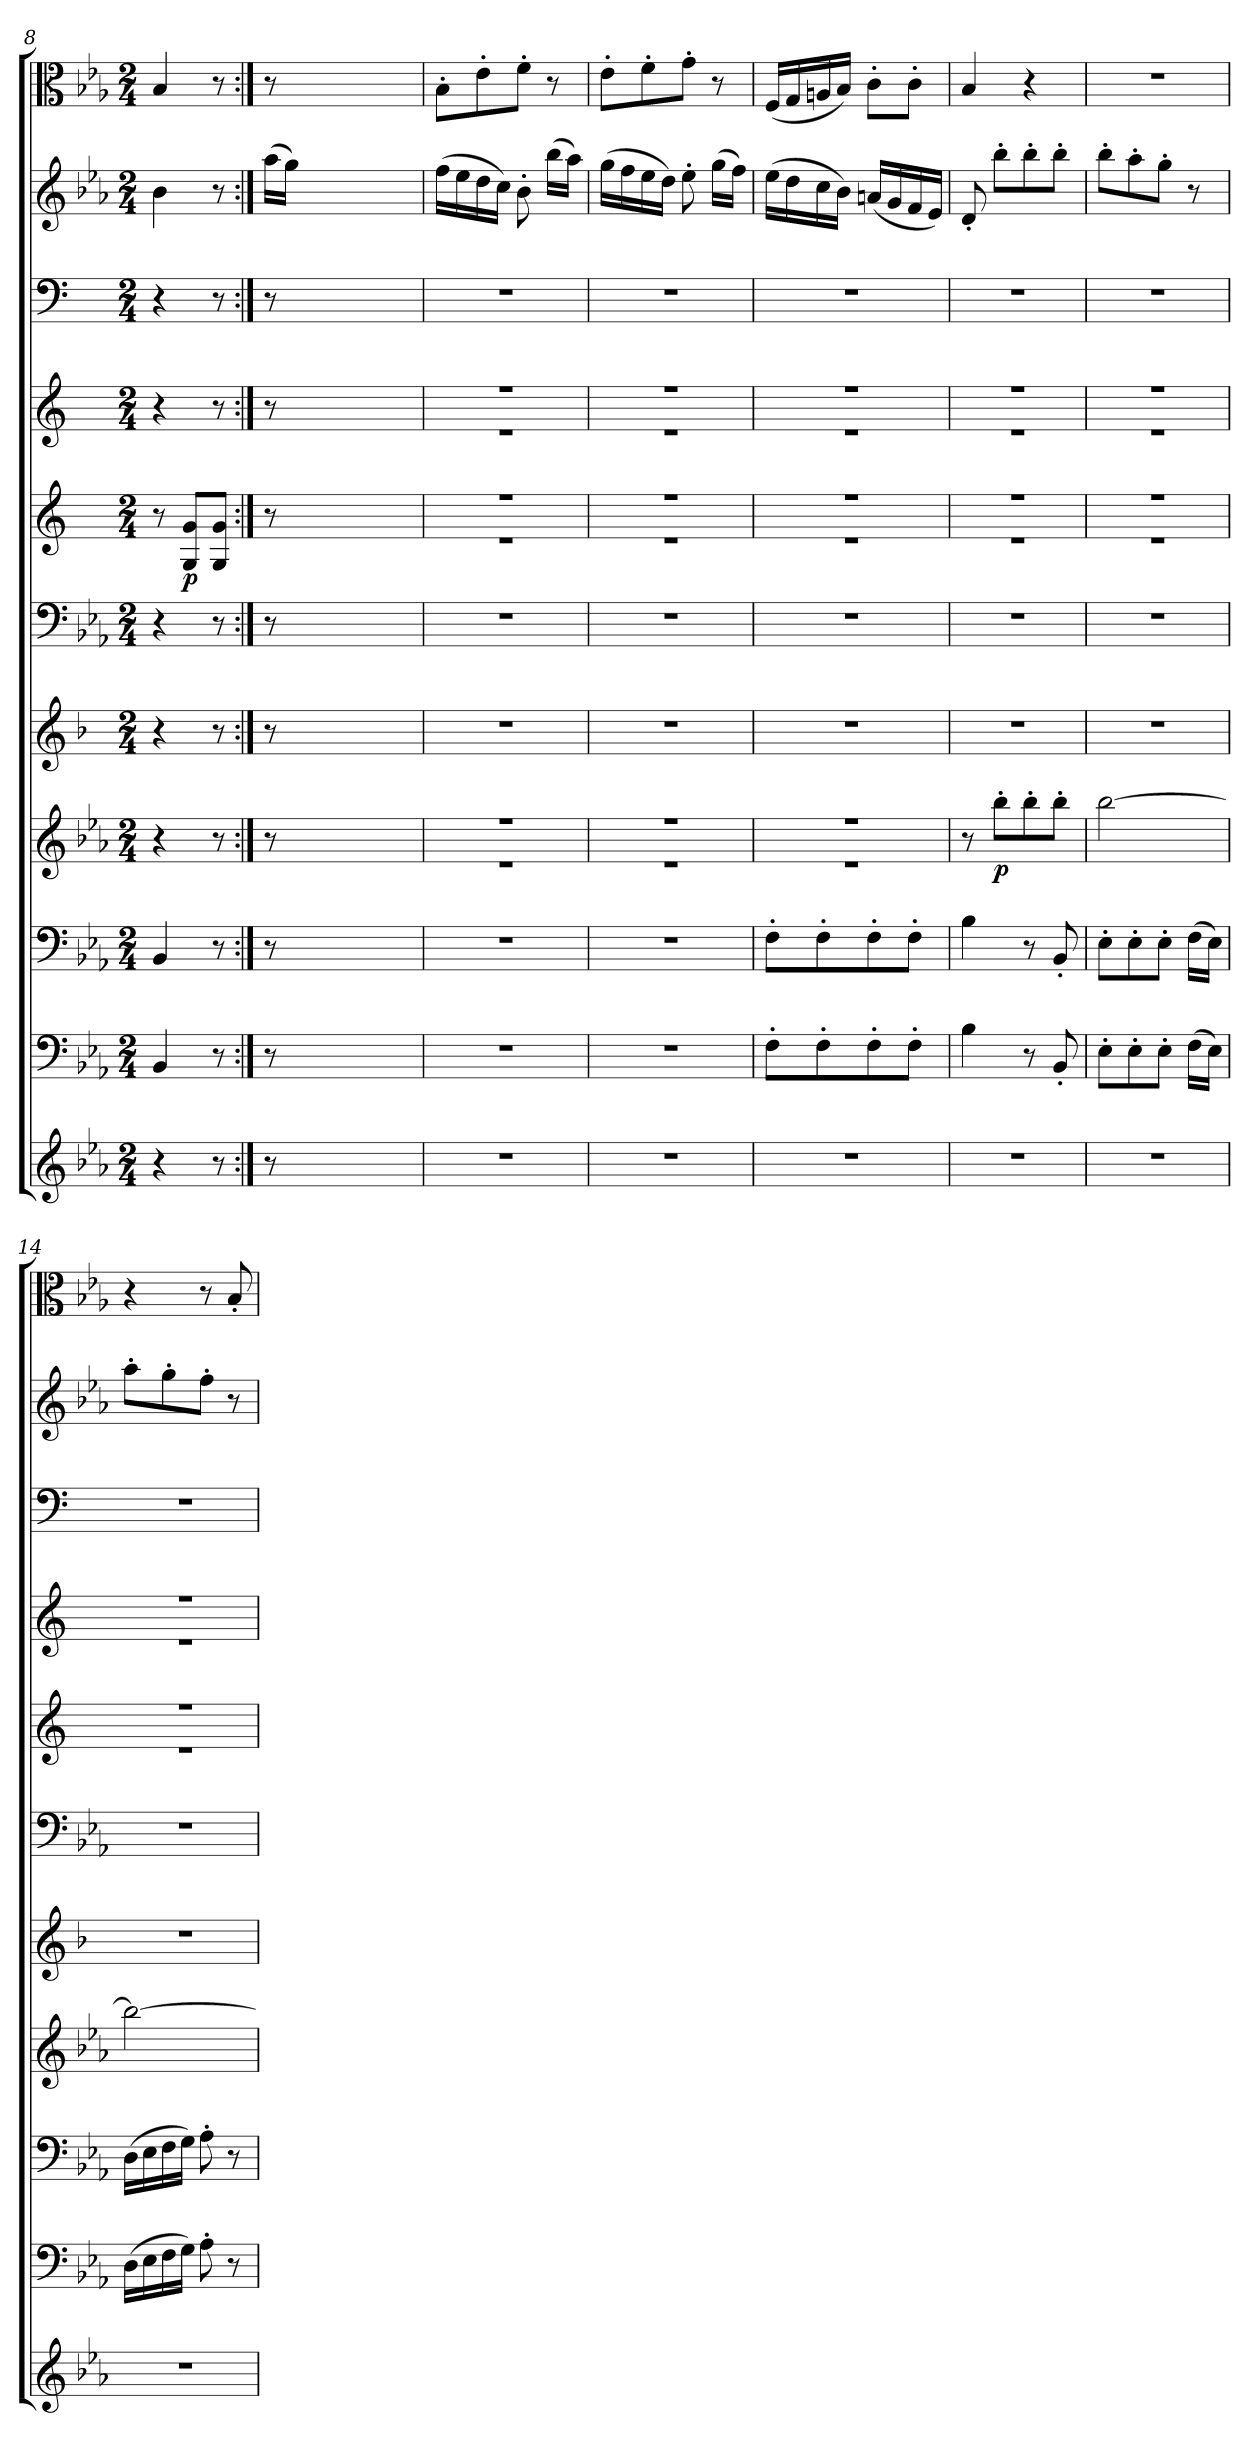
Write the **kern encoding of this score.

**kern	**kern	**kern	**kern	**dynam	**kern	**kern	**kern	**dynam	**kern	**kern	**kern	**kern
*part11	*part10	*part9	*part8	*part8	*part7	*part6	*part5	*part5	*part4	*part3	*part2	*part1
*staff11	*staff10	*staff9	*staff8	*staff8	*staff7	*staff6	*staff5	*staff5	*staff4	*staff3	*staff2	*staff1
*clefG2	*clefF4	*clefF4	*clefG2	*	*clefG2	*clefF4	*clefG2	*	*clefG2	*clefF4	*clefG2	*clefC3
*k[b-e-a-]	*k[b-e-a-]	*k[b-e-a-]	*k[b-e-a-]	*	*k[b-]	*k[b-e-a-]	*k[]	*	*k[]	*k[]	*k[b-e-a-]	*k[b-e-a-]
*E-:	*E-:	*E-:	*E-:	*	*	*E-:	*	*	*	*	*E-:	*E-:
*M2/4	*M2/4	*M2/4	*M2/4	*	*M2/4	*M2/4	*M2/4	*	*M2/4	*M2/4	*M2/4	*M2/4
=8	=8	=8	=8	=8	=8	=8	=8	=8	=8	=8	=8	=8
4r	4BB-/	4BB-/	4r	.	4r	4r	8r	.	4r	4r	4b-\	4B-/
.	.	.	.	.	.	.	8G/ 8g/L	p	.	.	.	.
8r	8r	8r	8r	.	8r	8r	8G/ 8g/J	.	8r	8r	8r	8r
=:|!	=:|!	=:|!	=:|!	=:|!	=:|!	=:|!	=:|!	=:|!	=:|!	=:|!	=:|!	=:|!
8r	8r	8r	8r	.	8r	8r	8r	.	8r	8r	(16aa-\LL	8r
.	.	.	.	.	.	.	.	.	.	.	16gg\JJ)	.
16ryy	16ryy	16ryy	16ryy	.	16ryy	16ryy	16ryy	.	16ryy	16ryy	16ryy	16ryy
16ryy	16ryy	16ryy	16ryy	.	16ryy	16ryy	16ryy	.	16ryy	16ryy	16ryy	16ryy
16ryy	16ryy	16ryy	16ryy	.	16ryy	16ryy	16ryy	.	16ryy	16ryy	16ryy	16ryy
16ryy	16ryy	16ryy	16ryy	.	16ryy	16ryy	16ryy	.	16ryy	16ryy	16ryy	16ryy
16ryy	16ryy	16ryy	16ryy	.	16ryy	16ryy	16ryy	.	16ryy	16ryy	16ryy	16ryy
16ryy	16ryy	16ryy	16ryy	.	16ryy	16ryy	16ryy	.	16ryy	16ryy	16ryy	16ryy
=9	=9	=9	=9	=9	=9	=9	=9	=9	=9	=9	=9	=9
*	*	*	*^	*	*	*	*^	*	*^	*	*	*
2r	2r	2r	2r	2r	.	2r	2r	2r	2r	.	2r	2r	2r	(16ff\LL	8B-'\L
.	.	.	.	.	.	.	.	.	.	.	.	.	.	16ee-\	.
.	.	.	.	.	.	.	.	.	.	.	.	.	.	16dd\	8e-'\
.	.	.	.	.	.	.	.	.	.	.	.	.	.	16cc\JJ)	.
.	.	.	.	.	.	.	.	.	.	.	.	.	.	8b-'\	8f'\J
.	.	.	.	.	.	.	.	.	.	.	.	.	.	(16bb-\LL	8r
.	.	.	.	.	.	.	.	.	.	.	.	.	.	16aa-\JJ)	.
=10	=10	=10	=10	=10	=10	=10	=10	=10	=10	=10	=10	=10	=10	=10	=10
2r	2r	2r	2r	2r	.	2r	2r	2r	2r	.	2r	2r	2r	(16gg\LL	8e-'\L
.	.	.	.	.	.	.	.	.	.	.	.	.	.	16ff\	.
.	.	.	.	.	.	.	.	.	.	.	.	.	.	16ee-\	8f'\
.	.	.	.	.	.	.	.	.	.	.	.	.	.	16dd\JJ)	.
.	.	.	.	.	.	.	.	.	.	.	.	.	.	8ee-'\	8g'\J
.	.	.	.	.	.	.	.	.	.	.	.	.	.	(16gg\LL	8r
.	.	.	.	.	.	.	.	.	.	.	.	.	.	16ff\JJ)	.
=11	=11	=11	=11	=11	=11	=11	=11	=11	=11	=11	=11	=11	=11	=11	=11
2r	8F'\L	8F'\L	2r	2r	.	2r	2r	2r	2r	.	2r	2r	2r	(16ee-\LL	(16F/LL
.	.	.	.	.	.	.	.	.	.	.	.	.	.	16dd\	16G/
.	8F'\	8F'\	.	.	.	.	.	.	.	.	.	.	.	16cc\	16An/
.	.	.	.	.	.	.	.	.	.	.	.	.	.	16b-\JJ)	16B-/JJ)
.	8F'\	8F'\	.	.	.	.	.	.	.	.	.	.	.	(16an/LL	8c'\L
.	.	.	.	.	.	.	.	.	.	.	.	.	.	16g/	.
.	8F'\J	8F'\J	.	.	.	.	.	.	.	.	.	.	.	16f/	8c'\J
.	.	.	.	.	.	.	.	.	.	.	.	.	.	16e-/JJ)	.
*	*	*	*v	*v	*	*	*	*	*	*	*	*	*	*	*
=12	=12	=12	=12	=12	=12	=12	=12	=12	=12	=12	=12	=12	=12	=12
2r	4B-\	4B-\	8r	.	2r	2r	2r	2r	.	2r	2r	2r	8d'/	4B-/
.	.	.	8bb-'\L	p	.	.	.	.	.	.	.	.	8bb-'\L	.
.	8r	8r	8bb-'\	.	.	.	.	.	.	.	.	.	8bb-'\	4r
.	8BB-'/	8BB-'/	8bb-'\J	.	.	.	.	.	.	.	.	.	8bb-'\J	.
=13	=13	=13	=13	=13	=13	=13	=13	=13	=13	=13	=13	=13	=13	=13
2r	8E-'\L	8E-'\L	[2bb-\	.	2r	2r	2r	2r	.	2r	2r	2r	8bb-'\L	2r
.	8E-'\	8E-'\	.	.	.	.	.	.	.	.	.	.	8aa-'\	.
.	8E-'\J	8E-'\J	.	.	.	.	.	.	.	.	.	.	8gg'\J	.
.	(16F\LL	(16F\LL	.	.	.	.	.	.	.	.	.	.	8r	.
.	16E-\JJ)	16E-\JJ)	.	.	.	.	.	.	.	.	.	.	.	.
=14	=14	=14	=14	=14	=14	=14	=14	=14	=14	=14	=14	=14	=14	=14
2r	(16D\LL	(16D\LL	2bb-\_	.	2r	2r	2r	2r	.	2r	2r	2r	8aa-'\L	4r
.	16E-\	16E-\	.	.	.	.	.	.	.	.	.	.	.	.
.	16F\	16F\	.	.	.	.	.	.	.	.	.	.	8gg'\	.
.	16G\JJ)	16G\JJ)	.	.	.	.	.	.	.	.	.	.	.	.
.	8A-'\	8A-'\	.	.	.	.	.	.	.	.	.	.	8ff'\J	8r
.	8r	8r	.	.	.	.	.	.	.	.	.	.	8r	8B-'/
*	*	*	*	*	*	*	*v	*v	*	*	*	*	*	*
*	*	*	*	*	*	*	*	*	*v	*v	*	*	*
=	=	=	=	=	=	=	=	=	=	=	=	=
*-	*-	*-	*-	*-	*-	*-	*-	*-	*-	*-	*-	*-
